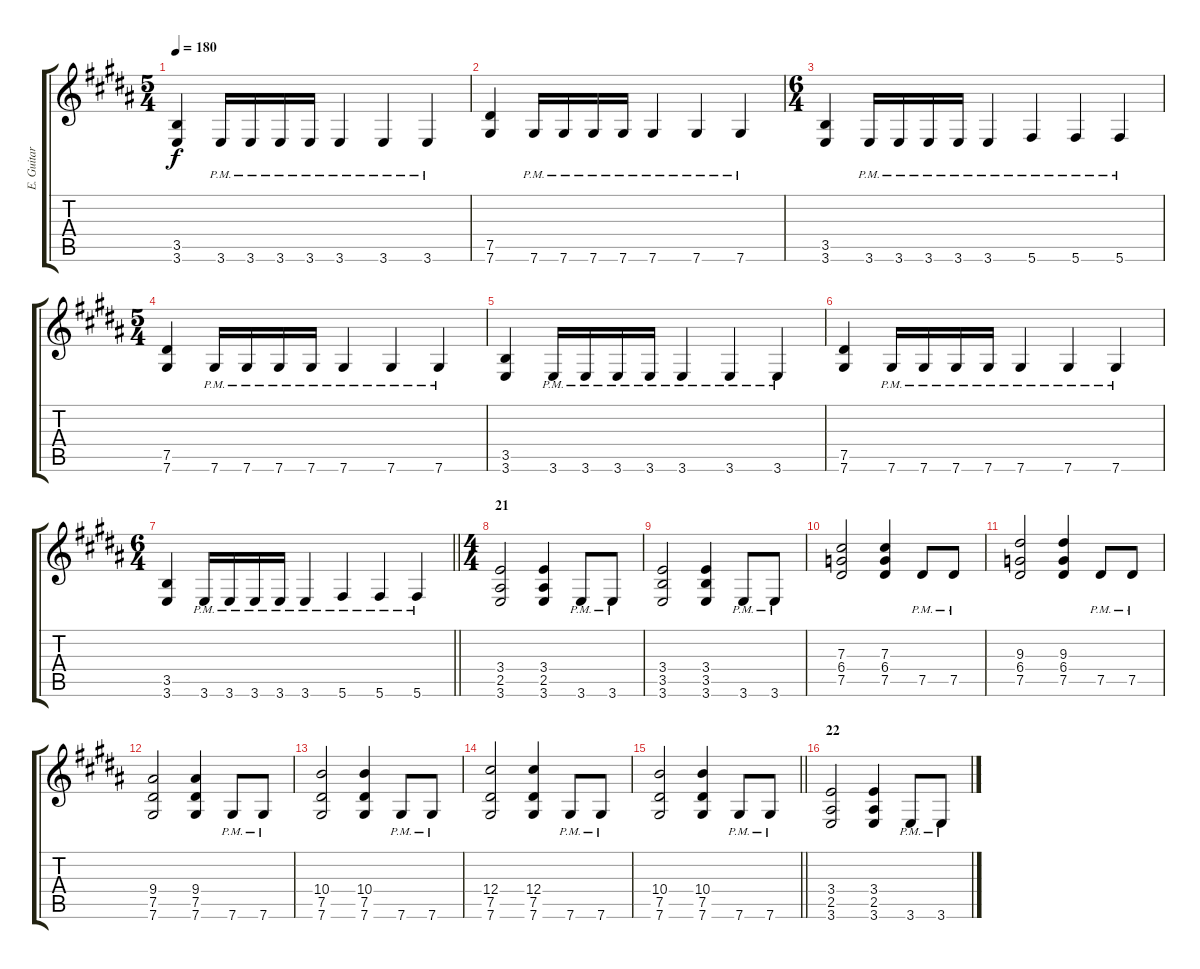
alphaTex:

\track ("E. Guitar I" "E. Guitar ") {instrument overdrivenguitar}
\staff {score tabs}
\tuning (Eb4 Bb3 Gb3 Db3 Ab2 Db2) {hide}
\ts (5 4)
\tempo 180
\clef g2
\ks b
(3.5 3.6).4{dy f} 3.6{pm}.16 3.6{pm}.16 3.6{pm}.16 3.6{pm}.16 3.6{pm}.4 3.6{pm}.4 3.6{pm}.4 |
(7.5 7.6).4 7.6{pm}.16 7.6{pm}.16 7.6{pm}.16 7.6{pm}.16 7.6{pm}.4 7.6{pm}.4 7.6{pm}.4 |
\ts (6 4)
(3.5 3.6).4 3.6{pm}.16 3.6{pm}.16 3.6{pm}.16 3.6{pm}.16 3.6{pm}.4 5.6{pm}.4 5.6{pm}.4 5.6{pm}.4 |
\ts (5 4)
(7.5 7.6).4 7.6{pm}.16 7.6{pm}.16 7.6{pm}.16 7.6{pm}.16 7.6{pm}.4 7.6{pm}.4 7.6{pm}.4 |
(3.5 3.6).4 3.6{pm}.16 3.6{pm}.16 3.6{pm}.16 3.6{pm}.16 3.6{pm}.4 3.6{pm}.4 3.6{pm}.4 |
(7.5 7.6).4 7.6{pm}.16 7.6{pm}.16 7.6{pm}.16 7.6{pm}.16 7.6{pm}.4 7.6{pm}.4 7.6{pm}.4 |
\ts (6 4)
\barLineRight lightlight
(3.5 3.6).4 3.6{pm}.16 3.6{pm}.16 3.6{pm}.16 3.6{pm}.16 3.6{pm}.4 5.6{pm}.4 5.6{pm}.4 5.6{pm}.4 |
\ts (4 4)
\section ("" "21")
(3.4 2.5 3.6).2 (3.4 2.5 3.6).4 3.6{pm}.8 3.6{pm}.8 |
(3.4 3.5 3.6).2 (3.4 3.5 3.6).4 3.6{pm}.8 3.6{pm}.8 |
(7.3 6.4 7.5).2 (7.3 6.4 7.5).4 7.5{pm}.8 7.5{pm}.8 |
(9.3 6.4 7.5).2 (9.3 6.4 7.5).4 7.5{pm}.8 7.5{pm}.8 |
(9.4 7.5 7.6).2 (9.4 7.5 7.6).4 7.6{pm}.8 7.6{pm}.8 |
(10.4 7.5 7.6).2 (10.4 7.5 7.6).4 7.6{pm}.8 7.6{pm}.8 |
(12.4 7.5 7.6).2 (12.4 7.5 7.6).4 7.6{pm}.8 7.6{pm}.8 |
\barLineRight lightlight
(10.4 7.5 7.6).2 (10.4 7.5 7.6).4 7.6{pm}.8 7.6{pm}.8 |
\section ("" "22")
(3.4 2.5 3.6).2 (3.4 2.5 3.6).4 3.6{pm}.8 3.6{pm}.8
